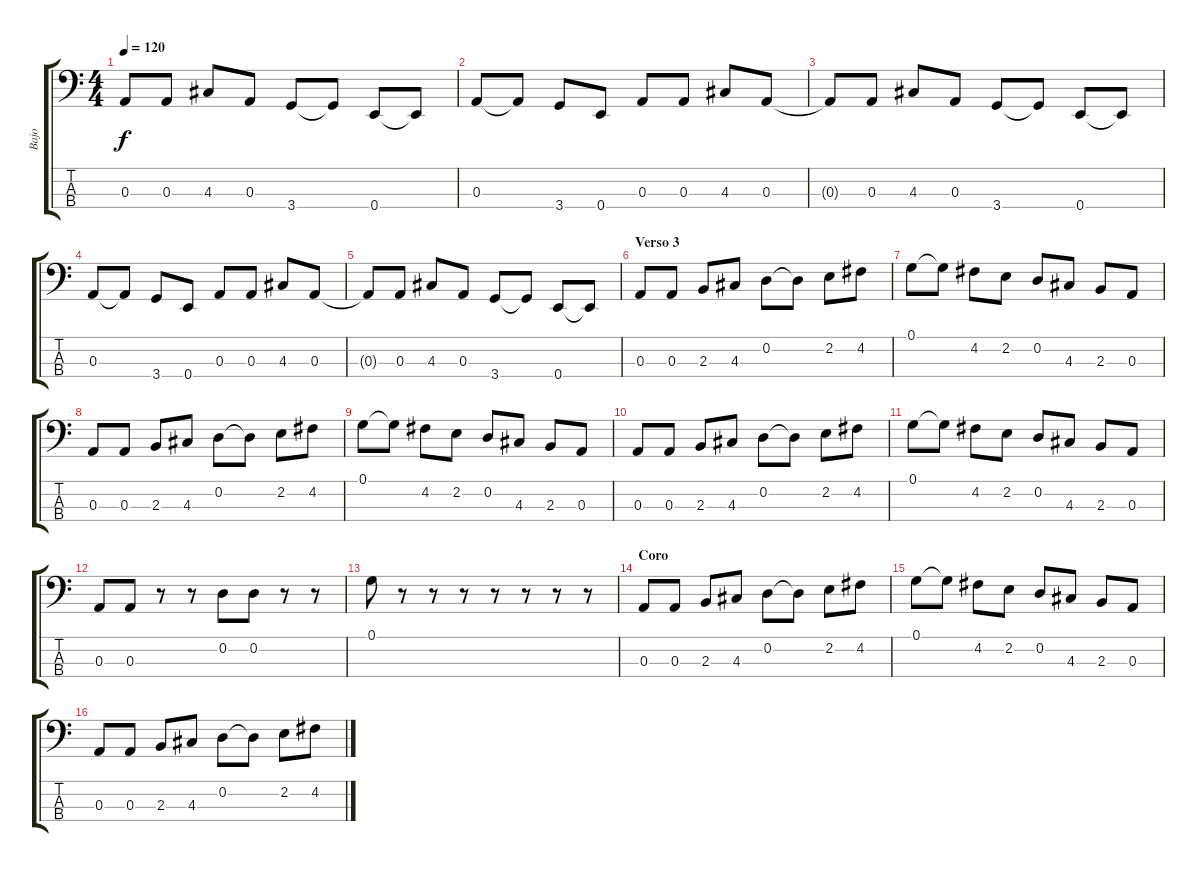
\track ("Bajo" "Bajo") {instrument electricbasspick}
\staff {score tabs}
\tuning (G2 D2 A1 E1) {hide}
\ts (4 4)
\tempo 120
\clef f4
\ks c
0.3{t}.8{dy f} 0.3.8 4.3.8 0.3.8 3.4.8 3.4{t}.8 0.4.8 0.4{t}.8 |
0.3.8{instrument slapbass2} 0.3{t}.8 3.4.8 0.4.8 0.3.8 0.3.8 4.3.8 0.3.8 |
0.3{t}.8 0.3.8 4.3.8 0.3.8 3.4.8 3.4{t}.8 0.4.8 0.4{t}.8 |
0.3.8{instrument slapbass2} 0.3{t}.8 3.4.8 0.4.8 0.3.8 0.3.8 4.3.8 0.3.8 |
0.3{t}.8 0.3.8 4.3.8 0.3.8 3.4.8 3.4{t}.8 0.4.8 0.4{t}.8 |
\section ("" "Verso 3")
0.3.8{instrument electricbasspick} 0.3.8 2.3.8 4.3.8 0.2.8 0.2{t}.8 2.2.8 4.2.8 |
0.1.8 0.1{t}.8 4.2.8 2.2.8 0.2.8 4.3.8 2.3.8 0.3.8 |
0.3.8 0.3.8 2.3.8 4.3.8 0.2.8 0.2{t}.8 2.2.8 4.2.8 |
0.1.8 0.1{t}.8 4.2.8 2.2.8 0.2.8 4.3.8 2.3.8 0.3.8 |
0.3.8 0.3.8 2.3.8 4.3.8 0.2.8 0.2{t}.8 2.2.8 4.2.8 |
0.1.8 0.1{t}.8 4.2.8 2.2.8 0.2.8 4.3.8 2.3.8 0.3.8 |
0.3.8 0.3.8 r.8 r.8 0.2.8 0.2.8 r.8 r.8 |
0.1.8 r.8 r.8 r.8 r.8 r.8 r.8 r.8 |
\section ("" "Coro")
0.3.8 0.3.8 2.3.8 4.3.8 0.2.8 0.2{t}.8 2.2.8 4.2.8 |
0.1.8 0.1{t}.8 4.2.8 2.2.8 0.2.8 4.3.8 2.3.8 0.3.8 |
0.3.8 0.3.8 2.3.8 4.3.8 0.2.8 0.2{t}.8 2.2.8 4.2.8
